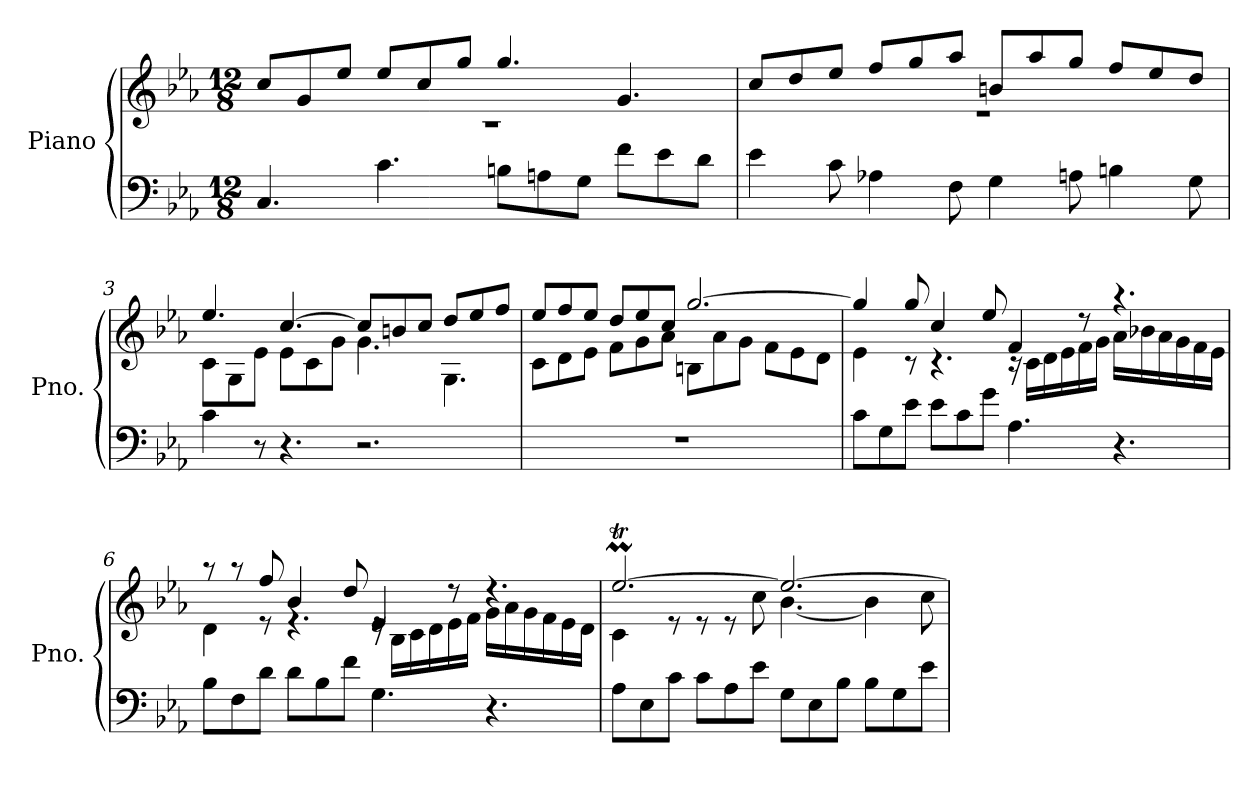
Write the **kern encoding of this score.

**kern	**kern
*part1	*part1
*staff2	*staff1
*I"Piano	*
*I'Pno.	*
*clefF4	*clefG2
*k[b-e-a-]	*k[b-e-a-]
*M12/8	*M12/8
=1	=1
*	*^
4.C/	8cc/L	1.r
.	8g/	.
.	8ee-/J	.
4.c\	8ee-/L	.
.	8cc/	.
.	8gg/J	.
8Bn\L	4.gg/	.
8An\	.	.
8G\J	.	.
8f\L	4.g/	.
8e-\	.	.
8d\J	.	.
=2	=2	=2
4e-\	8cc/L	1.r
.	8dd/	.
8c\	8ee-/J	.
4A-X\	8ff/L	.
.	8gg/	.
8F\	8aa-/J	.
4G\	8bn/L	.
.	8aa-/	.
8An\	8gg/J	.
4Bn\	8ff/L	.
.	8ee-/	.
8G\	8dd/J	.
!!LO:LB:g=z	!!
=3	=3	=3
4c\	4.ee-/	8c\L
.	.	8G\
8r	.	8e-\J
4.r	[4.cc/	8e-\L
.	.	8c\
.	.	8g\J
2.r	8cc/L]	4.g\
.	8bn/	.
.	8cc/J	.
.	8dd/L	4.G\
.	8ee-/	.
.	8ff/J	.
=4	=4	=4
1.r	8ee-/L	8c\L
.	8ff/	8d\
.	8ee-/J	8e-\J
.	8dd/L	8f\L
.	8ee-/	8g\
.	8cc/J	8a-\J
.	[2.gg/	8Bn\L
.	.	8a-\
.	.	8g\J
.	.	8f\L
.	.	8e-\
.	.	8d\J
!!LO:LB:g=z	!!
=5	=5	=5
8c\L	4gg/]	4e-\
8G\	.	.
8e-\J	8gg/	8rc
8e-\L	4cc/	4.rc
8c\	.	.
8g\J	8ee-/	.
4.A-\	4f/	16rc
.	.	16c\LL
.	.	16d\
.	.	16e-\
.	8r	16f\
.	.	16g\JJ
4.r	4.r	16a-\LL
.	.	16b-X\
.	.	16a-\
.	.	16g\
.	.	16f\
.	.	16e-\JJ
=6	=6	=6
8B-\L	8r	4d\
8F\	8r	.
8d\J	8ff/	8re
8d\L	4b-/	4.re
8B-\	.	.
8f\J	8dd/	.
4.G\	4e-/	16re
.	.	16B-\LL
.	.	16c\
.	.	16d\
.	8rdd	16e-\
.	.	16f\JJ
4.r	4.rdd	16g\LL
.	.	16a-\
.	.	16g\
.	.	16f\
.	.	16e-\
.	.	16d\JJ
!!LO:LB:g=z	!!
=7	=7	=7
8A-\L	[2.ee-MT/	4c\
8E-\	.	.
8c\J	.	8r
8c\L	.	8r
8A-\	.	8r
8e-\J	.	8cc\
8G\L	2.ee-/_	[4.b-\
8E-\	.	.
8B-\J	.	.
8B-\L	.	4b-\]
8G\	.	.
8e-\J	.	8cc\
*	*v	*v
=	=
*-	*-
